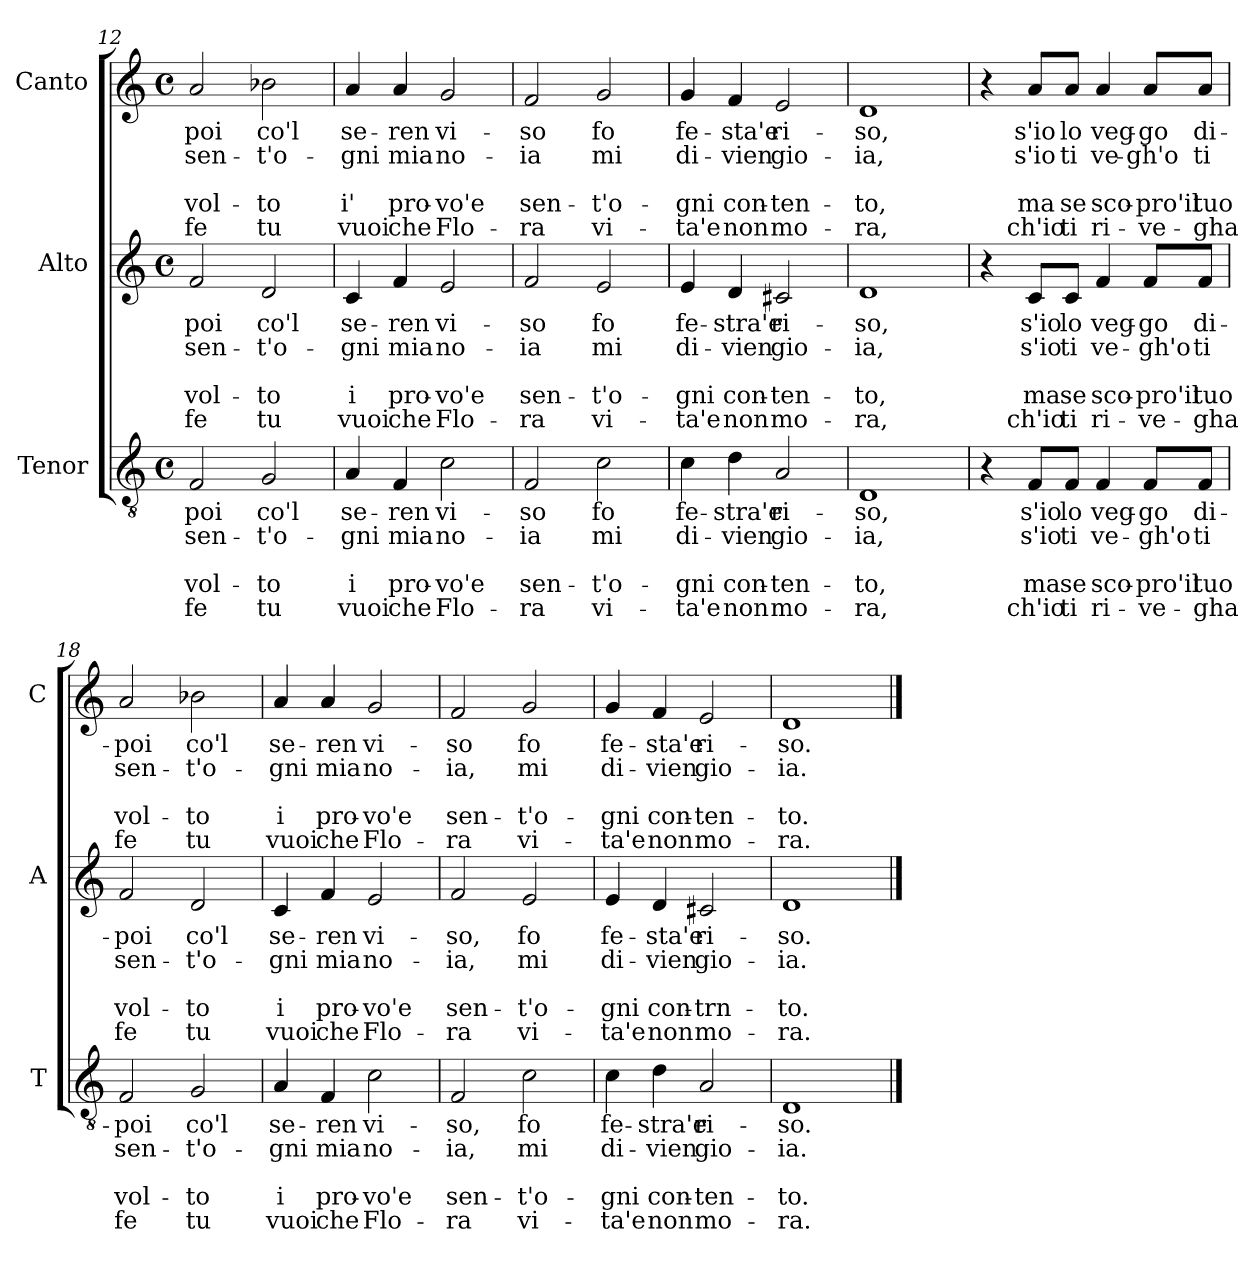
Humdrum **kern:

**kern	**text	**text	**text	**text	**text	**kern	**text	**text	**text	**text	**text	**kern	**text	**text	**text	**text	**text
*part3	*part3	*part3	*part3	*part3	*part3	*part2	*part2	*part2	*part2	*part2	*part2	*part1	*part1	*part1	*part1	*part1	*part1
*staff3	*staff3	*staff3	*staff3	*staff3	*staff3	*staff2	*staff2	*staff2	*staff2	*staff2	*staff2	*staff1	*staff1	*staff1	*staff1	*staff1	*staff1
*I"Tenor	*	*	*	*	*	*I"Alto	*	*	*	*	*	*I"Canto	*	*	*	*	*
*I'T	*	*	*	*	*	*I'A	*	*	*	*	*	*I'C	*	*	*	*	*
*clefGv2	*	*	*	*	*	*clefG2	*	*	*	*	*	*clefG2	*	*	*	*	*
*k[]	*	*	*	*	*	*k[]	*	*	*	*	*	*k[]	*	*	*	*	*
*C:	*	*	*	*	*	*C:	*	*	*	*	*	*C:	*	*	*	*	*
*M4/4	*	*	*	*	*	*M4/4	*	*	*	*	*	*M4/4	*	*	*	*	*
*met(c)	*	*	*	*	*	*met(c)	*	*	*	*	*	*met(c)	*	*	*	*	*
=12	=12	=12	=12	=12	=12	=12	=12	=12	=12	=12	=12	=12	=12	=12	=12	=12	=12
!	!LO:LY:b	!LO:LY:b	!	!LO:LY:b	!LO:LY:b	!	!LO:LY:b	!LO:LY:b	!	!LO:LY:b	!LO:LY:b	!	!LO:LY:b	!LO:LY:b	!	!LO:LY:b	!LO:LY:b
2F/	-poi	sen-	.	vol-	fe	2f/	-poi	sen-	.	vol-	fe	2a/	-poi	-sen-	.	vol-	fe
!	!LO:LY:b	!LO:LY:b	!	!LO:LY:b	!LO:LY:b	!	!LO:LY:b	!LO:LY:b	!	!LO:LY:b	!LO:LY:b	!	!LO:LY:b	!LO:LY:b	!	!LO:LY:b	!LO:LY:b
2G/	co'l	-t'o-	.	-to	tu	2d/	co'l	-t'o-	.	-to	tu	2b-X\	co'l	-t'o-	.	-to	tu
=13	=13	=13	=13	=13	=13	=13	=13	=13	=13	=13	=13	=13	=13	=13	=13	=13	=13
!	!LO:LY:b	!LO:LY:b	!	!LO:LY:b	!LO:LY:b	!	!LO:LY:b	!LO:LY:b	!	!LO:LY:b	!LO:LY:b	!	!LO:LY:b	!LO:LY:b	!	!LO:LY:b	!LO:LY:b
4A/	se-	-gni	.	i	vuoi	4c/	se-	-gni	.	i	vuoi	4a/	se-	-gni	.	i'	vuoi
!	!LO:LY:b	!LO:LY:b	!	!LO:LY:b	!LO:LY:b	!	!LO:LY:b	!LO:LY:b	!	!LO:LY:b	!LO:LY:b	!	!LO:LY:b	!LO:LY:b	!	!LO:LY:b	!LO:LY:b
4F/	-ren	mia	.	pro-	che	4f/	-ren	mia	.	pro-	che	4a/	-ren	mia	.	pro-	che
!	!LO:LY:b	!LO:LY:b	!	!LO:LY:b	!LO:LY:b	!	!LO:LY:b	!LO:LY:b	!	!LO:LY:b	!LO:LY:b	!	!LO:LY:b	!LO:LY:b	!	!LO:LY:b	!LO:LY:b
2c\	vi-	no-	.	-vo'e	Flo-	2e/	vi-	no-	.	-vo'e	Flo-	2g/	vi-	no-	.	-vo'e	Flo-
=14	=14	=14	=14	=14	=14	=14	=14	=14	=14	=14	=14	=14	=14	=14	=14	=14	=14
!	!LO:LY:b	!LO:LY:b	!	!LO:LY:b	!LO:LY:b	!	!LO:LY:b	!LO:LY:b	!	!LO:LY:b	!LO:LY:b	!	!LO:LY:b	!LO:LY:b	!	!LO:LY:b	!LO:LY:b
2F/	-so	-ia	.	sen-	-ra	2f/	-so	-ia	.	sen-	-ra	2f/	-so	-ia	.	sen-	-ra
!	!LO:LY:b	!LO:LY:b	!	!LO:LY:b	!LO:LY:b	!	!LO:LY:b	!LO:LY:b	!	!LO:LY:b	!LO:LY:b	!	!LO:LY:b	!LO:LY:b	!	!LO:LY:b	!LO:LY:b
2c\	fo	mi	.	-t'o-	vi-	2e/	fo	mi	.	-t'o-	vi-	2g/	fo	mi	.	-t'o-	vi-
=15	=15	=15	=15	=15	=15	=15	=15	=15	=15	=15	=15	=15	=15	=15	=15	=15	=15
!	!LO:LY:b	!LO:LY:b	!	!LO:LY:b	!LO:LY:b	!	!LO:LY:b	!LO:LY:b	!	!LO:LY:b	!LO:LY:b	!	!LO:LY:b	!LO:LY:b	!	!LO:LY:b	!LO:LY:b
4c\	fe-	di-	.	-gni	-ta'e	4e/	fe-	di-	.	-gni	-ta'e	4g/	fe-	di-	.	-gni	-ta'e
!	!LO:LY:b	!LO:LY:b	!	!LO:LY:b	!LO:LY:b	!	!LO:LY:b	!LO:LY:b	!	!LO:LY:b	!LO:LY:b	!	!LO:LY:b	!LO:LY:b	!	!LO:LY:b	!LO:LY:b
4d\	-stra'e	-vien	.	con-	non	4d/	-stra'e	-vien	.	con-	non	4f/	-sta'e	-vien	.	con-	non
!	!LO:LY:b	!LO:LY:b	!	!LO:LY:b	!LO:LY:b	!	!LO:LY:b	!LO:LY:b	!	!LO:LY:b	!LO:LY:b	!	!LO:LY:b	!LO:LY:b	!	!LO:LY:b	!LO:LY:b
2A/	ri-	gio-	.	-ten-	mo-	2c#X/	ri-	gio-	.	-ten-	mo-	2e/	ri-	gio-	.	-ten-	mo-
=16	=16	=16	=16	=16	=16	=16	=16	=16	=16	=16	=16	=16	=16	=16	=16	=16	=16
!	!LO:LY:b	!LO:LY:b	!	!LO:LY:b	!LO:LY:b	!	!LO:LY:b	!LO:LY:b	!	!LO:LY:b	!LO:LY:b	!	!LO:LY:b	!LO:LY:b	!	!LO:LY:b	!LO:LY:b
1D	-so,	-ia,	.	-to,	-ra,	1d	-so,	-ia,	.	-to,	-ra,	1d	-so,	-ia,	.	-to,	-ra,
!!LO:LB:g=z
=17	=17	=17	=17	=17	=17	=17	=17	=17	=17	=17	=17	=17	=17	=17	=17	=17	=17
4r	.	.	.	.	.	4r	.	.	.	.	.	4r	.	.	.	.	.
!	!LO:LY:b	!LO:LY:b	!	!LO:LY:b	!LO:LY:b	!	!LO:LY:b	!LO:LY:b	!	!LO:LY:b	!LO:LY:b	!	!LO:LY:b	!LO:LY:b	!	!LO:LY:b	!LO:LY:b
8F/L	s'io	s'io	.	ma	ch'io	8c/L	s'io	s'io	.	ma	ch'io	8a/L	s'io	s'io	.	ma	ch'io
!	!LO:LY:b	!LO:LY:b	!	!LO:LY:b	!LO:LY:b	!	!LO:LY:b	!LO:LY:b	!	!LO:LY:b	!LO:LY:b	!	!LO:LY:b	!LO:LY:b	!	!LO:LY:b	!LO:LY:b
8F/J	lo	ti	.	se	ti	8c/J	lo	ti	.	se	ti	8a/J	lo	ti	.	se	ti
!	!LO:LY:b	!LO:LY:b	!	!LO:LY:b	!LO:LY:b	!	!LO:LY:b	!LO:LY:b	!	!LO:LY:b	!LO:LY:b	!	!LO:LY:b	!LO:LY:b	!	!LO:LY:b	!LO:LY:b
4F/	veg-	ve-	.	sco-	ri-	4f/	veg-	ve-	.	sco-	ri-	4a/	veg-	ve-	.	sco-	ri-
!	!LO:LY:b	!LO:LY:b	!	!LO:LY:b	!LO:LY:b	!	!LO:LY:b	!LO:LY:b	!	!LO:LY:b	!LO:LY:b	!	!LO:LY:b	!LO:LY:b	!	!LO:LY:b	!LO:LY:b
8F/L	-go	-gh'o	.	-pro'il	-ve-	8f/L	-go	-gh'o	.	-pro'il	-ve-	8a/L	-go	-gh'o	.	-pro'il	-ve-
!	!LO:LY:b	!LO:LY:b	!	!LO:LY:b	!LO:LY:b	!	!LO:LY:b	!LO:LY:b	!	!LO:LY:b	!LO:LY:b	!	!LO:LY:b	!LO:LY:b	!	!LO:LY:b	!LO:LY:b
8F/J	di-	ti	.	tuo	-gha	8f/J	di-	ti	.	tuo	-gha	8a/J	di-	ti	.	tuo	-gha
=18	=18	=18	=18	=18	=18	=18	=18	=18	=18	=18	=18	=18	=18	=18	=18	=18	=18
!	!LO:LY:b	!LO:LY:b	!	!LO:LY:b	!LO:LY:b	!	!LO:LY:b	!LO:LY:b	!	!LO:LY:b	!LO:LY:b	!	!LO:LY:b	!LO:LY:b	!	!LO:LY:b	!LO:LY:b
2F/	-poi	sen-	.	vol-	fe	2f/	-poi	sen-	.	vol-	fe	2a/	-poi	sen-	.	vol-	fe
!	!LO:LY:b	!LO:LY:b	!	!LO:LY:b	!LO:LY:b	!	!LO:LY:b	!LO:LY:b	!	!LO:LY:b	!LO:LY:b	!	!LO:LY:b	!LO:LY:b	!	!LO:LY:b	!LO:LY:b
2G/	co'l	-t'o-	.	-to	tu	2d/	co'l	-t'o-	.	-to	tu	2b-X\	co'l	-t'o-	.	-to	tu
=19	=19	=19	=19	=19	=19	=19	=19	=19	=19	=19	=19	=19	=19	=19	=19	=19	=19
!	!LO:LY:b	!LO:LY:b	!	!LO:LY:b	!LO:LY:b	!	!LO:LY:b	!LO:LY:b	!	!LO:LY:b	!LO:LY:b	!	!LO:LY:b	!LO:LY:b	!	!LO:LY:b	!LO:LY:b
4A/	se-	-gni	.	i	vuoi	4c/	se-	-gni	.	i	vuoi	4a/	se-	-gni	.	i	vuoi
!	!LO:LY:b	!LO:LY:b	!	!LO:LY:b	!LO:LY:b	!	!LO:LY:b	!LO:LY:b	!	!LO:LY:b	!LO:LY:b	!	!LO:LY:b	!LO:LY:b	!	!LO:LY:b	!LO:LY:b
4F/	-ren	mia	.	pro-	che	4f/	-ren	mia	.	pro-	che	4a/	-ren	mia	.	pro-	che
!	!LO:LY:b	!LO:LY:b	!	!LO:LY:b	!LO:LY:b	!	!LO:LY:b	!LO:LY:b	!	!LO:LY:b	!LO:LY:b	!	!LO:LY:b	!LO:LY:b	!	!LO:LY:b	!LO:LY:b
2c\	vi-	no-	.	-vo'e	Flo-	2e/	vi-	no-	.	-vo'e	Flo-	2g/	vi-	no-	.	-vo'e	Flo-
=20	=20	=20	=20	=20	=20	=20	=20	=20	=20	=20	=20	=20	=20	=20	=20	=20	=20
!	!LO:LY:b	!LO:LY:b	!	!LO:LY:b	!LO:LY:b	!	!LO:LY:b	!LO:LY:b	!	!LO:LY:b	!LO:LY:b	!	!LO:LY:b	!LO:LY:b	!	!LO:LY:b	!LO:LY:b
2F/	-so,	-ia,	.	sen-	-ra	2f/	-so,	-ia,	.	sen-	-ra	2f/	-so	-ia,	.	sen-	-ra
!	!LO:LY:b	!LO:LY:b	!	!LO:LY:b	!LO:LY:b	!	!LO:LY:b	!LO:LY:b	!	!LO:LY:b	!LO:LY:b	!	!LO:LY:b	!LO:LY:b	!	!LO:LY:b	!LO:LY:b
2c\	fo	mi	.	-t'o-	vi-	2e/	fo	mi	.	-t'o-	vi-	2g/	fo	mi	.	-t'o-	vi-
=21	=21	=21	=21	=21	=21	=21	=21	=21	=21	=21	=21	=21	=21	=21	=21	=21	=21
!	!LO:LY:b	!LO:LY:b	!	!LO:LY:b	!LO:LY:b	!	!LO:LY:b	!LO:LY:b	!	!LO:LY:b	!LO:LY:b	!	!LO:LY:b	!LO:LY:b	!	!LO:LY:b	!LO:LY:b
4c\	fe-	di-	.	-gni	-ta'e	4e/	fe-	di-	.	-gni	-ta'e	4g/	fe-	di-	.	-gni	-ta'e
!	!LO:LY:b	!LO:LY:b	!	!LO:LY:b	!LO:LY:b	!	!LO:LY:b	!LO:LY:b	!	!LO:LY:b	!LO:LY:b	!	!LO:LY:b	!LO:LY:b	!	!LO:LY:b	!LO:LY:b
4d\	-stra'e	-vien	.	con-	non	4d/	-sta'e	-vien	.	con-	non	4f/	-sta'e	-vien	.	con-	non
!	!LO:LY:b	!LO:LY:b	!	!LO:LY:b	!LO:LY:b	!	!LO:LY:b	!LO:LY:b	!	!LO:LY:b	!LO:LY:b	!	!LO:LY:b	!LO:LY:b	!	!LO:LY:b	!LO:LY:b
2A/	ri-	gio-	.	-ten-	mo-	2c#X/	ri-	gio-	.	-trn-	mo-	2e/	ri-	gio-	.	-ten-	mo-
=22	=22	=22	=22	=22	=22	=22	=22	=22	=22	=22	=22	=22	=22	=22	=22	=22	=22
!	!LO:LY:b	!LO:LY:b	!	!LO:LY:b	!LO:LY:b	!	!LO:LY:b	!LO:LY:b	!	!LO:LY:b	!LO:LY:b	!	!LO:LY:b	!LO:LY:b	!	!LO:LY:b	!LO:LY:b
1D	-so.	-ia.	.	-to.	-ra.	1d	-so.	-ia.	.	-to.	-ra.	1d	-so.-	-ia.	.	-to.	-ra.
==	==	==	==	==	==	==	==	==	==	==	==	==	==	==	==	==	==
*-	*-	*-	*-	*-	*-	*-	*-	*-	*-	*-	*-	*-	*-	*-	*-	*-	*-
